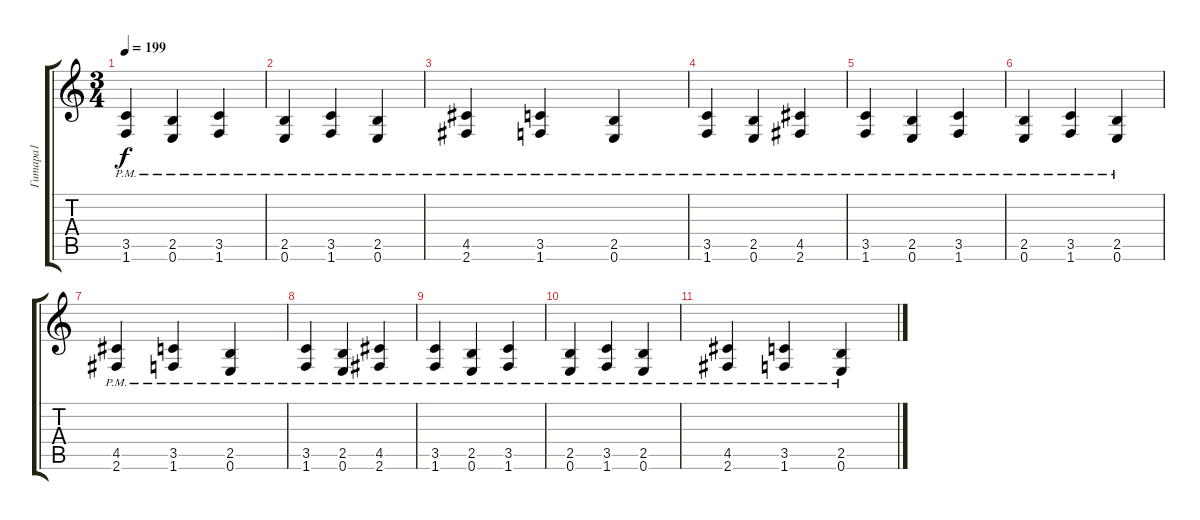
\track ("Гитара1" "Гитара1") {instrument distortionguitar}
\staff {score tabs}
\tuning (E4 B3 G3 D3 A2 E2) {hide}
\ts (3 4)
\tempo 199
\clef g2
\ks c
(3.5{pm} 1.6{pm}).4{dy f} (2.5{pm} 0.6{pm}).4 (3.5{pm} 1.6{pm}).4 |
(2.5{pm} 0.6{pm}).4 (3.5{pm} 1.6{pm}).4 (2.5{pm} 0.6{pm}).4 |
(4.5{pm} 2.6{pm}).4 (3.5{pm} 1.6{pm}).4 (2.5{pm} 0.6{pm}).4 |
(3.5{pm} 1.6{pm}).4 (2.5{pm} 0.6{pm}).4 (4.5{pm} 2.6{pm}).4 |
(3.5{pm} 1.6{pm}).4 (2.5{pm} 0.6{pm}).4 (3.5{pm} 1.6{pm}).4 |
(2.5{pm} 0.6{pm}).4 (3.5{pm} 1.6{pm}).4 (2.5{pm} 0.6{pm}).4 |
(4.5{pm} 2.6{pm}).4 (3.5{pm} 1.6{pm}).4 (2.5{pm} 0.6{pm}).4 |
(3.5{pm} 1.6{pm}).4 (2.5{pm} 0.6{pm}).4 (4.5{pm} 2.6{pm}).4 |
(3.5{pm} 1.6{pm}).4 (2.5{pm} 0.6{pm}).4 (3.5{pm} 1.6{pm}).4 |
(2.5{pm} 0.6{pm}).4 (3.5{pm} 1.6{pm}).4 (2.5{pm} 0.6{pm}).4 |
(4.5{pm} 2.6{pm}).4 (3.5{pm} 1.6{pm}).4 (2.5{pm} 0.6{pm}).4
